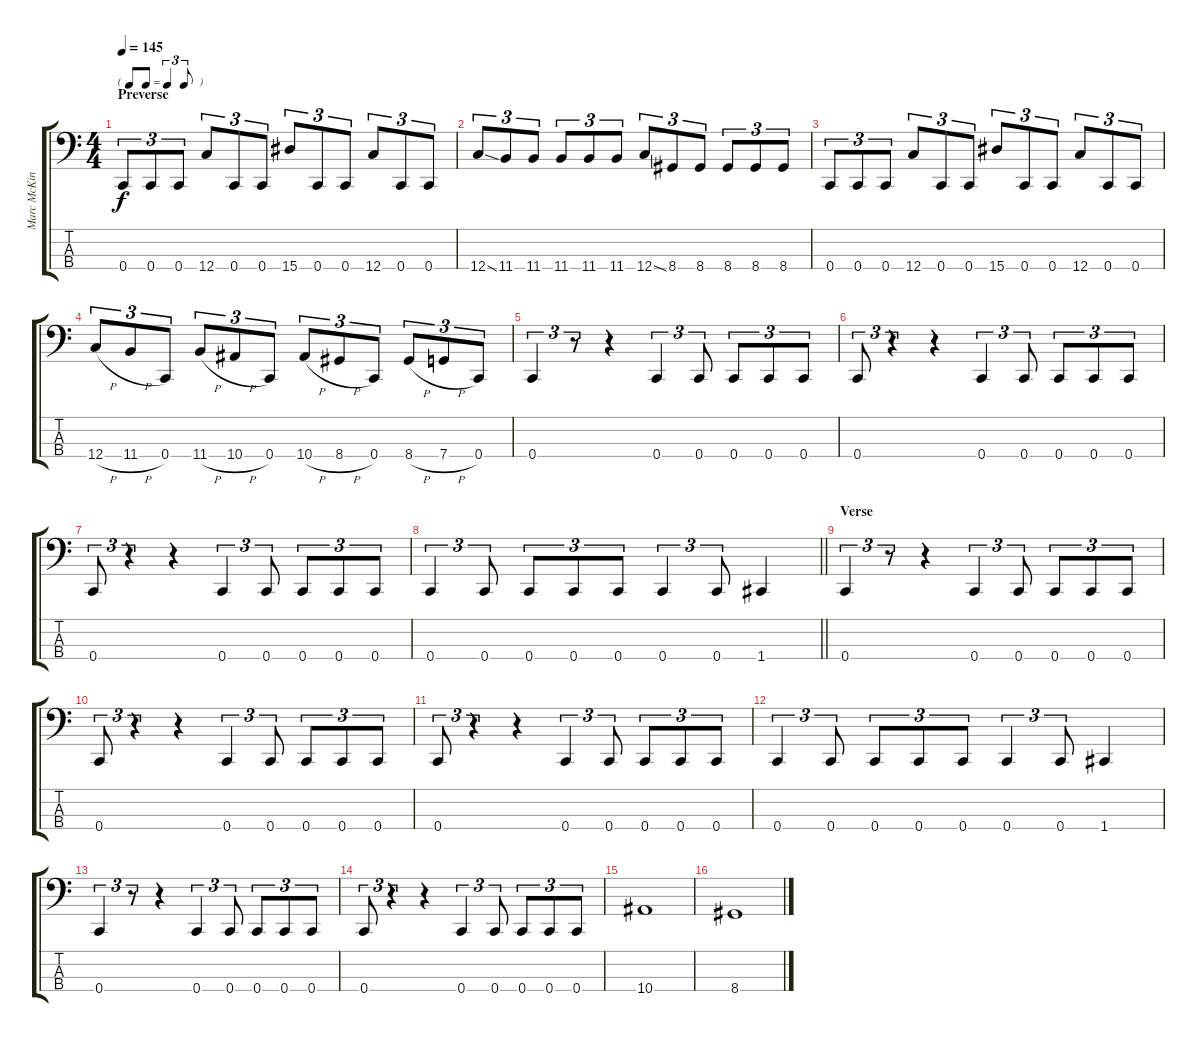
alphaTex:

\track ("Marc McKinght" "Marc McKin") {instrument electricbasspick}
\staff {score tabs}
\tuning (F2 C2 G1 C1) {hide}
\ts (4 4)
\tf triplet8th
\section ("" "Preverse")
\tempo 145
\clef f4
\ks c
0.4.8{tu (3 2) dy f} 0.4.8{tu (3 2)} 0.4.8{tu (3 2)} 12.4.8{tu (3 2)} 0.4.8{tu (3 2)} 0.4.8{tu (3 2)} 15.4.8{tu (3 2)} 0.4.8{tu (3 2)} 0.4.8{tu (3 2)} 12.4.8{tu (3 2)} 0.4.8{tu (3 2)} 0.4.8{tu (3 2)} |
12.4{ss}.8{tu (3 2)} 11.4.8{tu (3 2)} 11.4.8{tu (3 2)} 11.4.8{tu (3 2)} 11.4.8{tu (3 2)} 11.4.8{tu (3 2)} 12.4{ss}.8{tu (3 2)} 8.4.8{tu (3 2)} 8.4.8{tu (3 2)} 8.4.8{tu (3 2)} 8.4.8{tu (3 2)} 8.4.8{tu (3 2)} |
0.4.8{tu (3 2)} 0.4.8{tu (3 2)} 0.4.8{tu (3 2)} 12.4.8{tu (3 2)} 0.4.8{tu (3 2)} 0.4.8{tu (3 2)} 15.4.8{tu (3 2)} 0.4.8{tu (3 2)} 0.4.8{tu (3 2)} 12.4.8{tu (3 2)} 0.4.8{tu (3 2)} 0.4.8{tu (3 2)} |
12.4{h}.8{tu (3 2)} 11.4{h}.8{tu (3 2)} 0.4.8{tu (3 2)} 11.4{h}.8{tu (3 2)} 10.4{h}.8{tu (3 2)} 0.4.8{tu (3 2)} 10.4{h}.8{tu (3 2)} 8.4{h}.8{tu (3 2)} 0.4.8{tu (3 2)} 8.4{h}.8{tu (3 2)} 7.4{h}.8{tu (3 2)} 0.4.8{tu (3 2)} |
0.4.4{tu (3 2)} r.8{tu (3 2)} r.4 0.4.4{tu (3 2)} 0.4.8{tu (3 2)} 0.4.8{tu (3 2)} 0.4.8{tu (3 2)} 0.4.8{tu (3 2)} |
0.4.8{tu (3 2)} r.4{tu (3 2)} r.4 0.4.4{tu (3 2)} 0.4.8{tu (3 2)} 0.4.8{tu (3 2)} 0.4.8{tu (3 2)} 0.4.8{tu (3 2)} |
0.4.8{tu (3 2)} r.4{tu (3 2)} r.4 0.4.4{tu (3 2)} 0.4.8{tu (3 2)} 0.4.8{tu (3 2)} 0.4.8{tu (3 2)} 0.4.8{tu (3 2)} |
\barLineRight lightlight
0.4.4{tu (3 2)} 0.4.8{tu (3 2)} 0.4.8{tu (3 2)} 0.4.8{tu (3 2)} 0.4.8{tu (3 2)} 0.4.4{tu (3 2)} 0.4.8{tu (3 2)} 1.4.4 |
\section ("" "Verse")
0.4.4{tu (3 2)} r.8{tu (3 2)} r.4 0.4.4{tu (3 2)} 0.4.8{tu (3 2)} 0.4.8{tu (3 2)} 0.4.8{tu (3 2)} 0.4.8{tu (3 2)} |
0.4.8{tu (3 2)} r.4{tu (3 2)} r.4 0.4.4{tu (3 2)} 0.4.8{tu (3 2)} 0.4.8{tu (3 2)} 0.4.8{tu (3 2)} 0.4.8{tu (3 2)} |
0.4.8{tu (3 2)} r.4{tu (3 2)} r.4 0.4.4{tu (3 2)} 0.4.8{tu (3 2)} 0.4.8{tu (3 2)} 0.4.8{tu (3 2)} 0.4.8{tu (3 2)} |
0.4.4{tu (3 2)} 0.4.8{tu (3 2)} 0.4.8{tu (3 2)} 0.4.8{tu (3 2)} 0.4.8{tu (3 2)} 0.4.4{tu (3 2)} 0.4.8{tu (3 2)} 1.4.4 |
0.4.4{tu (3 2)} r.8{tu (3 2)} r.4 0.4.4{tu (3 2)} 0.4.8{tu (3 2)} 0.4.8{tu (3 2)} 0.4.8{tu (3 2)} 0.4.8{tu (3 2)} |
0.4.8{tu (3 2)} r.4{tu (3 2)} r.4 0.4.4{tu (3 2)} 0.4.8{tu (3 2)} 0.4.8{tu (3 2)} 0.4.8{tu (3 2)} 0.4.8{tu (3 2)} |
10.4.1 |
8.4.1
